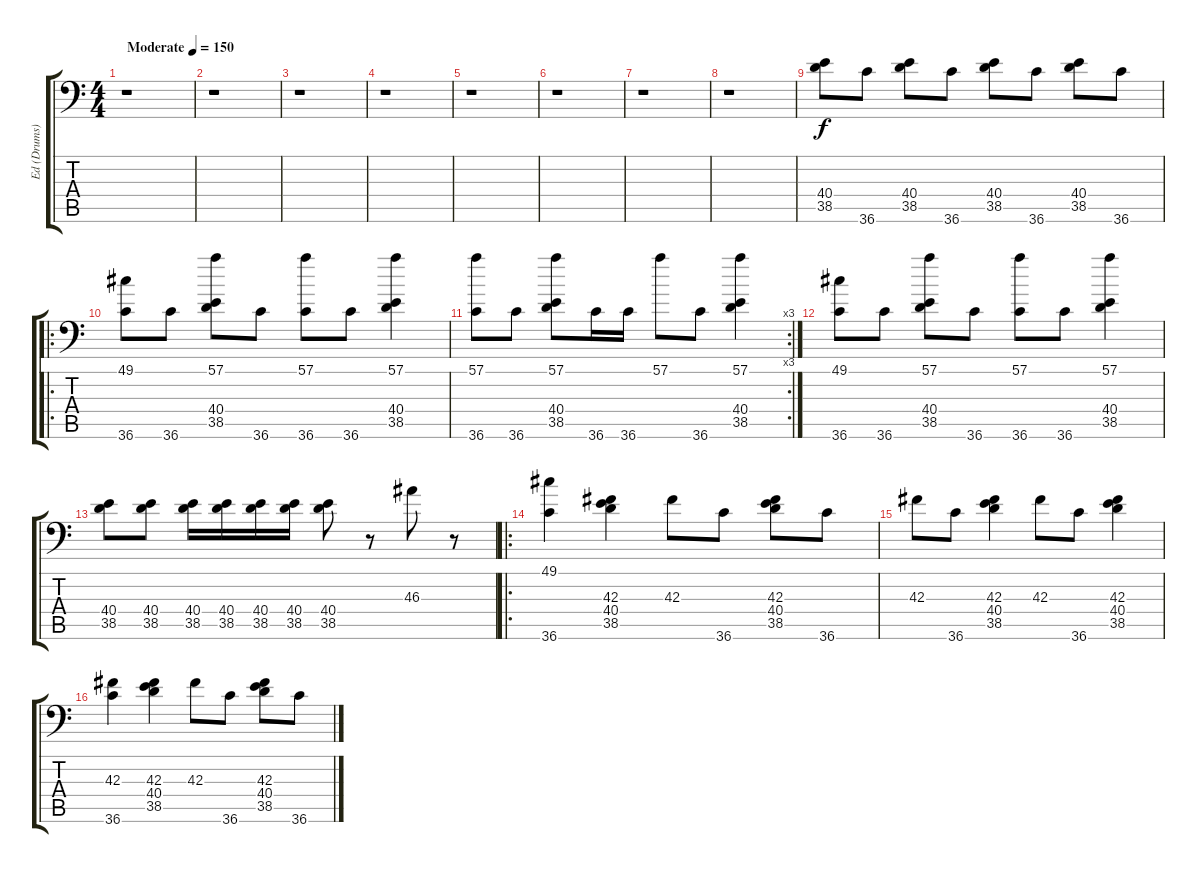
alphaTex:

\track ("Ed (Drums)" "Ed (Drums)") {instrument acousticgrandpiano}
\staff {score tabs}
\tuning (C-1 C-1 C-1 C-1 C-1 C-1) {hide}
\ts (4 4)
\tempo (150 "Moderate")
\clef f4
\ks c
r.1{dy f instrument acousticgrandpiano} |
r.1 |
r.1 |
r.1 |
r.1 |
r.1 |
r.1 |
r.1 |
(40.4 38.5).8 36.6.8 (40.4 38.5).8 36.6.8 (40.4 38.5).8 36.6.8 (40.4 38.5).8 36.6.8 |
\ro
(49.1 36.6).8 36.6.8 (57.1 40.4 38.5).8 36.6.8 (57.1 36.6).8 36.6.8 (57.1 40.4 38.5).4 |
\rc 3
(57.1 36.6).8 36.6.8 (57.1 40.4 38.5).8 36.6.16 36.6.16 57.1.8 36.6.8 (57.1 40.4 38.5).4 |
(49.1 36.6).8 36.6.8 (57.1 40.4 38.5).8 36.6.8 (57.1 36.6).8 36.6.8 (57.1 40.4 38.5).4 |
(40.4 38.5).8 (40.4 38.5).8 (40.4 38.5).16 (40.4 38.5).16 (40.4 38.5).16 (40.4 38.5).16 (40.4 38.5).8 r.8 46.3.8 r.8 |
\ro
(49.1 36.6).4 (42.3 40.4 38.5).4 42.3.8 36.6.8 (42.3 40.4 38.5).8 36.6.8 |
42.3.8 36.6.8 (42.3 40.4 38.5).4 42.3.8 36.6.8 (42.3 40.4 38.5).4 |
(42.3 36.6).4 (42.3 40.4 38.5).4 42.3.8 36.6.8 (42.3 40.4 38.5).8 36.6.8
